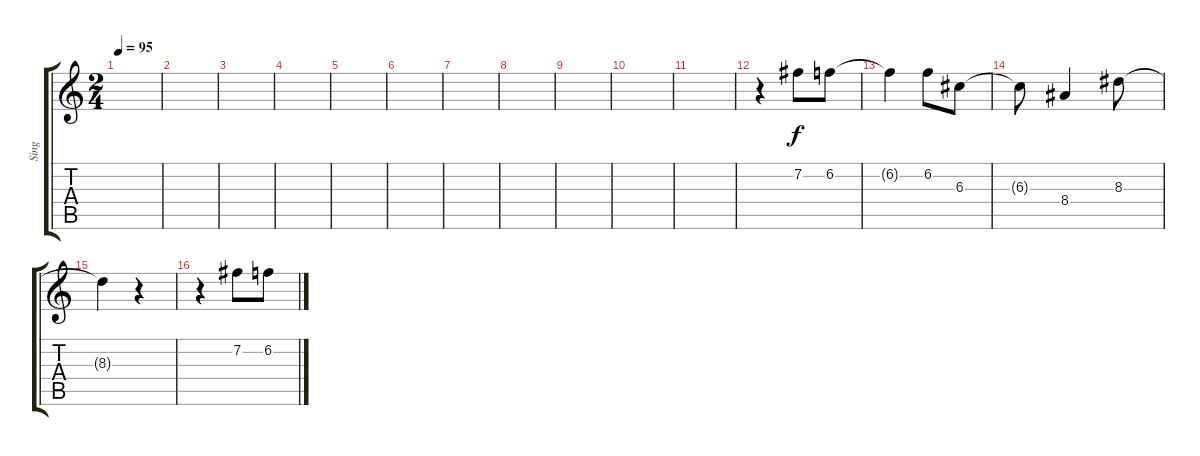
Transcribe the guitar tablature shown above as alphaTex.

\track ("Sing" "Sing") {instrument overdrivenguitar}
\staff {score tabs}
\tuning (E4 B3 G3 D3 A2 E2) {hide}
\ts (2 4)
\tempo 95
\clef g2
\ks c
|
|
|
|
|
|
|
|
|
|
|
r.4 7.2.8 6.2.8 |
6.2{t}.4 6.2.8 6.3.8 |
6.3{t}.8 8.4.4 8.3.8 |
8.3{t}.4 r.4 |
r.4 7.2.8 6.2.8
